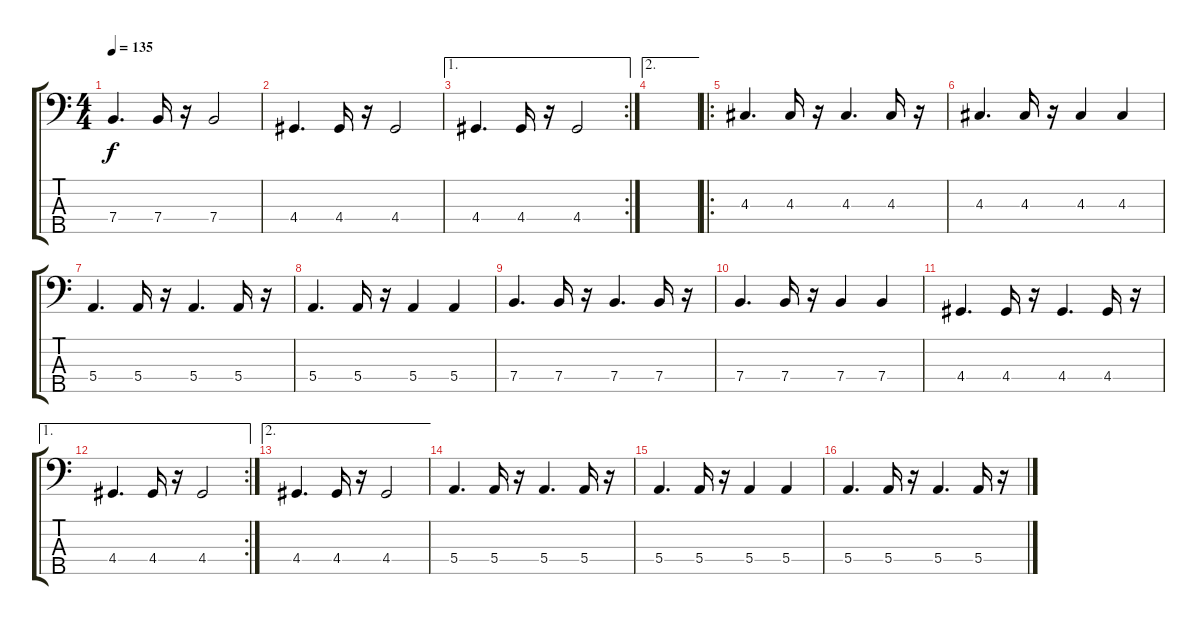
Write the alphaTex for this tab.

\track "" {instrument electricbasspick}
\staff {score tabs}
\tuning (G2 D2 A1 E1 B0) {hide}
\ts (4 4)
\tempo 135
\clef f4
\ks c
7.4.4{d dy f} 7.4.16 r.16 7.4.2 |
4.4.4{d} 4.4.16 r.16 4.4.2 |
\ae 1
\rc 2
4.4.4{d} 4.4.16 r.16 4.4.2 |
\ae 2
|
\ro
4.3.4{d} 4.3.16 r.16 4.3.4{d} 4.3.16 r.16 |
4.3.4{d} 4.3.16 r.16 4.3.4 4.3.4 |
5.4.4{d} 5.4.16 r.16 5.4.4{d} 5.4.16 r.16 |
5.4.4{d} 5.4.16 r.16 5.4.4 5.4.4 |
7.4.4{d} 7.4.16 r.16 7.4.4{d} 7.4.16 r.16 |
7.4.4{d} 7.4.16 r.16 7.4.4 7.4.4 |
4.4.4{d} 4.4.16 r.16 4.4.4{d} 4.4.16 r.16 |
\ae 1
\rc 2
4.4.4{d} 4.4.16 r.16 4.4.2 |
\ae 2
4.4.4{d} 4.4.16 r.16 4.4.2 |
5.4.4{d} 5.4.16 r.16 5.4.4{d} 5.4.16 r.16 |
5.4.4{d} 5.4.16 r.16 5.4.4 5.4.4 |
5.4.4{d} 5.4.16 r.16 5.4.4{d} 5.4.16 r.16
